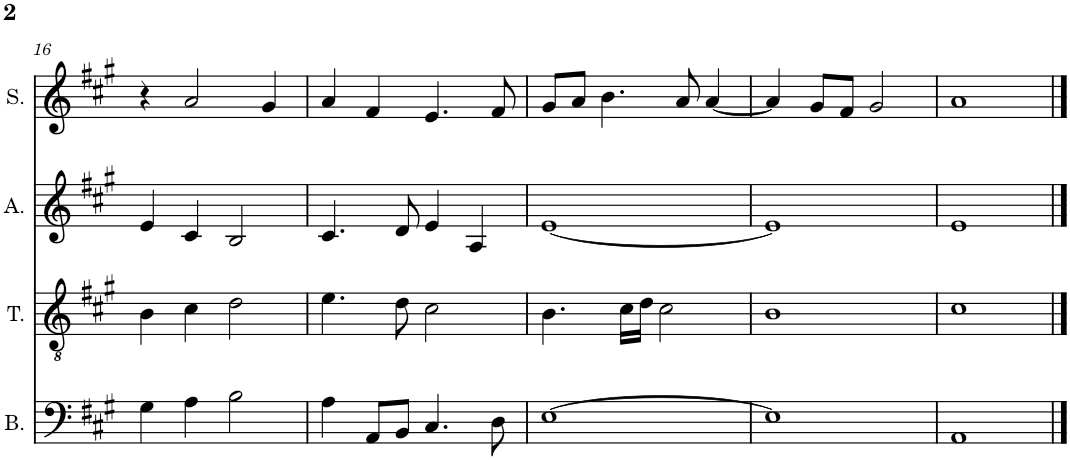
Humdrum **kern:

**kern	**kern	**kern	**kern
*part4	*part3	*part2	*part1
*staff4	*staff3	*staff2	*staff1
*I"Basse	*I"Tenor	*I"Alto	*I"Soprano
*I'B.	*I'T.	*I'A.	*I'S.
!!LO:PB:g=z
*clefF4	*clefGv2	*clefG2	*clefG2
*k[f#c#g#]	*k[f#c#g#]	*k[f#c#g#]	*k[f#c#g#]
*M4/4	*M4/4	*M4/4	*M4/4
*met(c)	*met(c)	*met(c)	*met(c)
=16	=16	=16	=16
4G#\	4B\	4e/	4r
4A\	4c#\	4c#/	2a/
2B\	2d\	2B/	.
.	.	.	4g#/
=17	=17	=17	=17
4A\	4.e\	4.c#/	4a/
8AA/L	.	.	4f#/
8BB/J	8d\	8d/	.
4.C#/	2c#\	4e/	4.e/
.	.	4A/	.
8D\	.	.	8f#/
=18	=18	=18	=18
[1E	4.B\	[1e	8g#/L
.	.	.	8a/J
.	.	.	4.b\
.	16c#\LL	.	.
.	16d\JJ	.	.
.	2c#\	.	.
.	.	.	8a/
.	.	.	[4a/
=19	=19	=19	=19
1E]	1B	1e]	4a/]
.	.	.	8g#/L
.	.	.	8f#/J
.	.	.	2g#/
=20	=20	=20	=20
1AA	1c#	1e	1a
==	==	==	==
*-	*-	*-	*-
